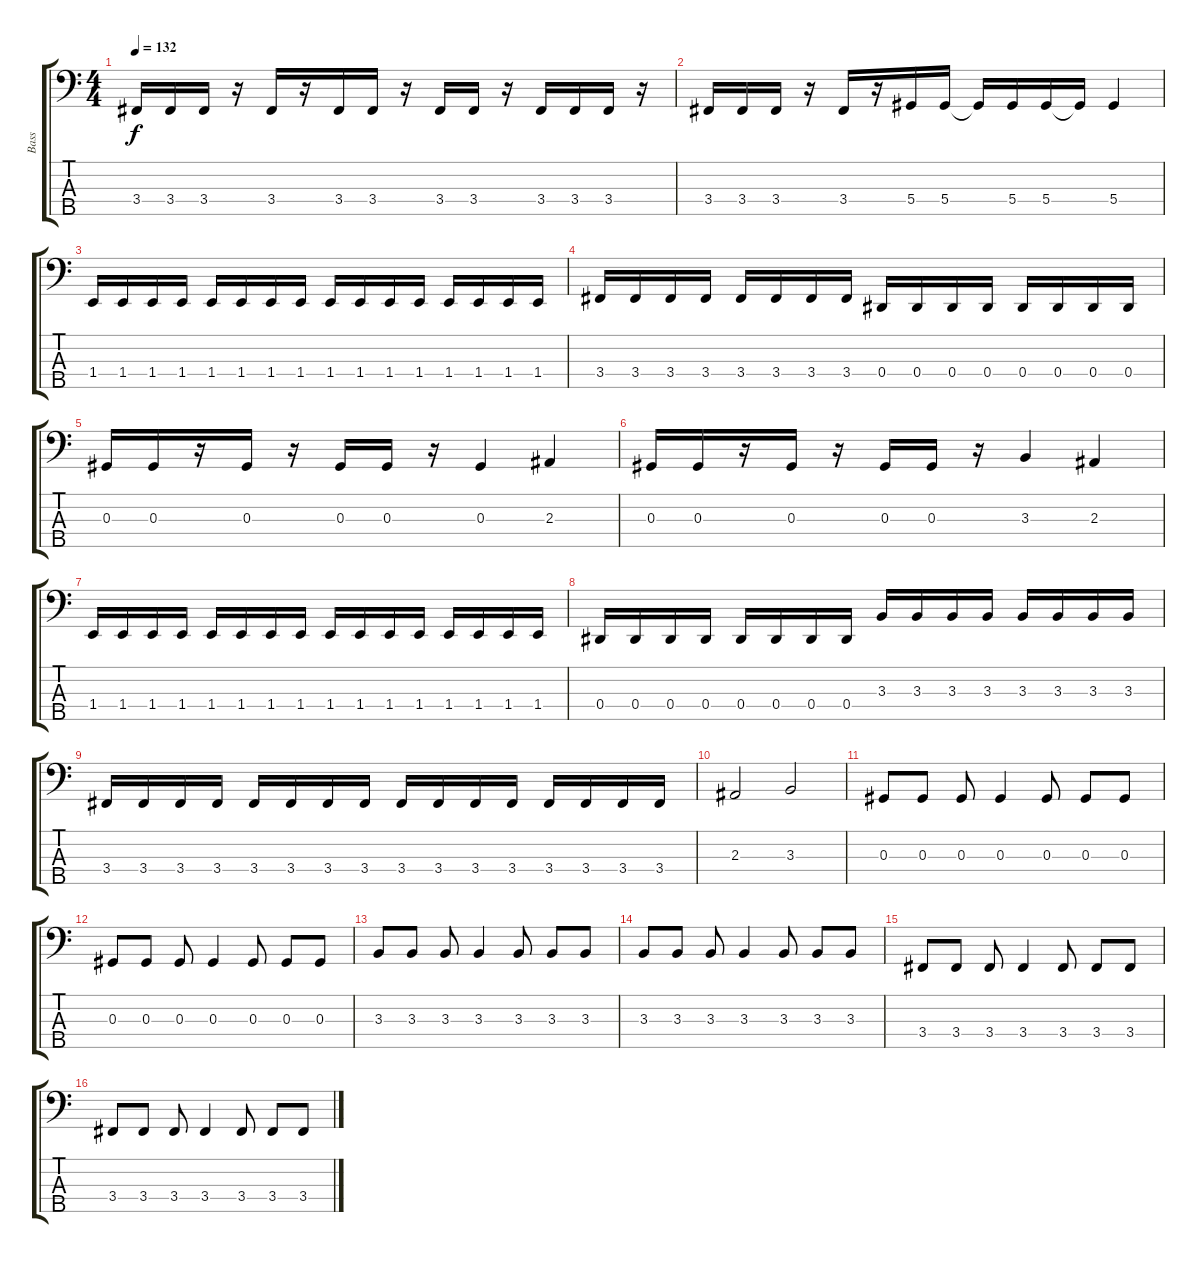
\track ("Bass" "Bass") {mute instrument electricbassfinger}
\staff {score tabs}
\tuning (Gb2 Db2 Ab1 Eb1 Bb0) {hide}
\ts (4 4)
\tempo 132
\clef f4
\ks c
3.4.16{dy f} 3.4.16 3.4.16 r.16 3.4.16 r.16 3.4.16 3.4.16 r.16 3.4.16 3.4.16 r.16 3.4.16 3.4.16 3.4.16 r.16 |
3.4.16 3.4.16 3.4.16 r.16 3.4.16 r.16 5.4.16 5.4.16 5.4{t}.16 5.4.16 5.4.16 5.4{t}.16 5.4.4 |
1.4.16 1.4.16 1.4.16 1.4.16 1.4.16 1.4.16 1.4.16 1.4.16 1.4.16 1.4.16 1.4.16 1.4.16 1.4.16 1.4.16 1.4.16 1.4.16 |
3.4.16 3.4.16 3.4.16 3.4.16 3.4.16 3.4.16 3.4.16 3.4.16 0.4.16 0.4.16 0.4.16 0.4.16 0.4.16 0.4.16 0.4.16 0.4.16 |
0.3.16 0.3.16 r.16 0.3.16 r.16 0.3.16 0.3.16 r.16 0.3.4 2.3.4 |
0.3.16 0.3.16 r.16 0.3.16 r.16 0.3.16 0.3.16 r.16 3.3.4 2.3.4 |
1.4.16 1.4.16 1.4.16 1.4.16 1.4.16 1.4.16 1.4.16 1.4.16 1.4.16 1.4.16 1.4.16 1.4.16 1.4.16 1.4.16 1.4.16 1.4.16 |
0.4.16 0.4.16 0.4.16 0.4.16 0.4.16 0.4.16 0.4.16 0.4.16 3.3.16 3.3.16 3.3.16 3.3.16 3.3.16 3.3.16 3.3.16 3.3.16 |
3.4.16 3.4.16 3.4.16 3.4.16 3.4.16 3.4.16 3.4.16 3.4.16 3.4.16 3.4.16 3.4.16 3.4.16 3.4.16 3.4.16 3.4.16 3.4.16 |
2.3.2 3.3.2 |
0.3.8 0.3.8 0.3.8 0.3.4 0.3.8 0.3.8 0.3.8 |
0.3.8 0.3.8 0.3.8 0.3.4 0.3.8 0.3.8 0.3.8 |
3.3.8 3.3.8 3.3.8 3.3.4 3.3.8 3.3.8 3.3.8 |
3.3.8 3.3.8 3.3.8 3.3.4 3.3.8 3.3.8 3.3.8 |
3.4.8 3.4.8 3.4.8 3.4.4 3.4.8 3.4.8 3.4.8 |
3.4.8 3.4.8 3.4.8 3.4.4 3.4.8 3.4.8 3.4.8
